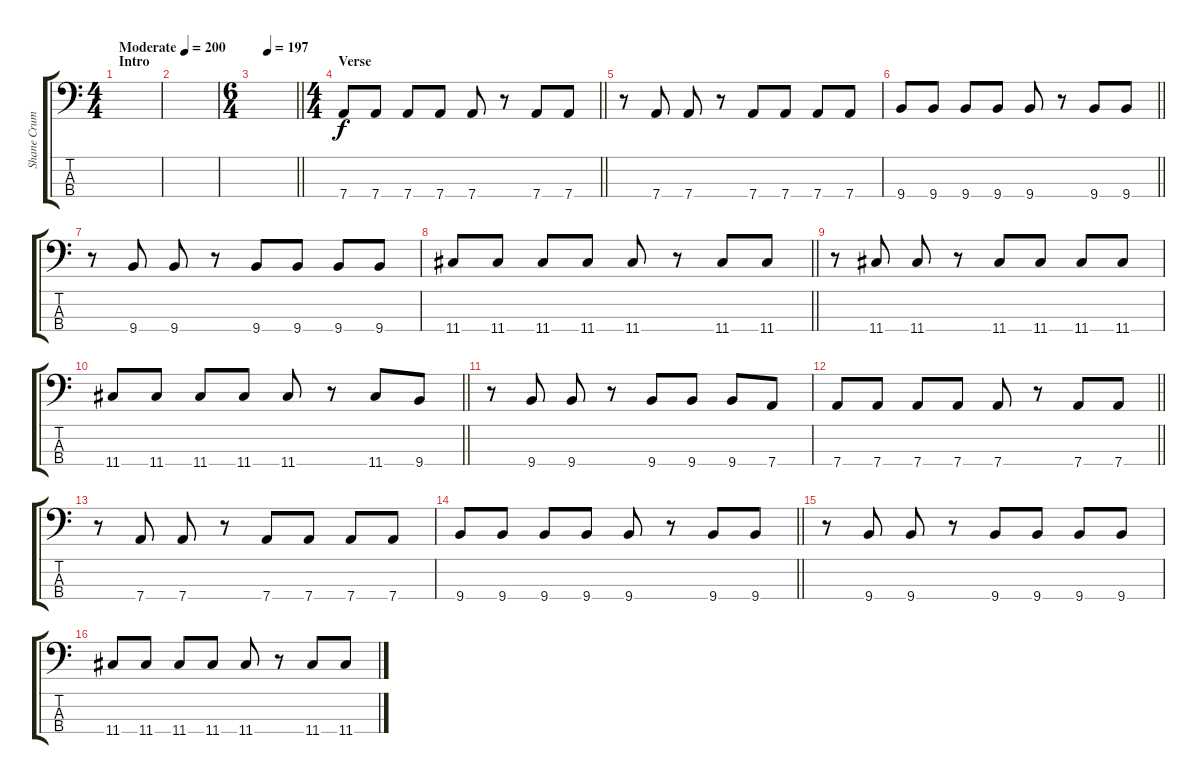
\track ("Shane Crump - Bass" "Shane Crum") {instrument electricbasspick}
\staff {score tabs}
\tuning (F2 C2 G1 D1) {hide}
\ts (4 4)
\section ("" "Intro")
\tempo (200 "Moderate")
\tempo 178
\tempo (200 "Moderate")
\clef f4
\ks c
|
|
\ts (6 4)
\tempo (197 0.3333333333333333)
\barLineRight lightlight
|
\ts (4 4)
\section ("" "Verse")
\barLineRight lightlight
7.4.8{volume 4} 7.4.8 7.4.8 7.4.8 7.4.8 r.8 7.4.8 7.4.8 |
r.8 7.4.8 7.4.8 r.8 7.4.8 7.4.8 7.4.8 7.4.8 |
\barLineRight lightlight
9.4.8 9.4.8 9.4.8 9.4.8 9.4.8 r.8 9.4.8 9.4.8 |
r.8 9.4.8 9.4.8 r.8 9.4.8 9.4.8 9.4.8 9.4.8 |
\barLineRight lightlight
11.4.8 11.4.8 11.4.8 11.4.8 11.4.8 r.8 11.4.8 11.4.8 |
r.8 11.4.8 11.4.8 r.8 11.4.8 11.4.8 11.4.8 11.4.8 |
\barLineRight lightlight
11.4.8 11.4.8 11.4.8 11.4.8 11.4.8 r.8 11.4.8 9.4.8 |
r.8 9.4.8 9.4.8 r.8 9.4.8 9.4.8 9.4.8 7.4.8 |
\barLineRight lightlight
7.4.8 7.4.8 7.4.8 7.4.8 7.4.8 r.8 7.4.8 7.4.8 |
r.8 7.4.8 7.4.8 r.8 7.4.8 7.4.8 7.4.8 7.4.8 |
\barLineRight lightlight
9.4.8 9.4.8 9.4.8 9.4.8 9.4.8 r.8 9.4.8 9.4.8 |
r.8 9.4.8 9.4.8 r.8 9.4.8 9.4.8 9.4.8 9.4.8 |
11.4.8 11.4.8 11.4.8 11.4.8 11.4.8 r.8 11.4.8 11.4.8
